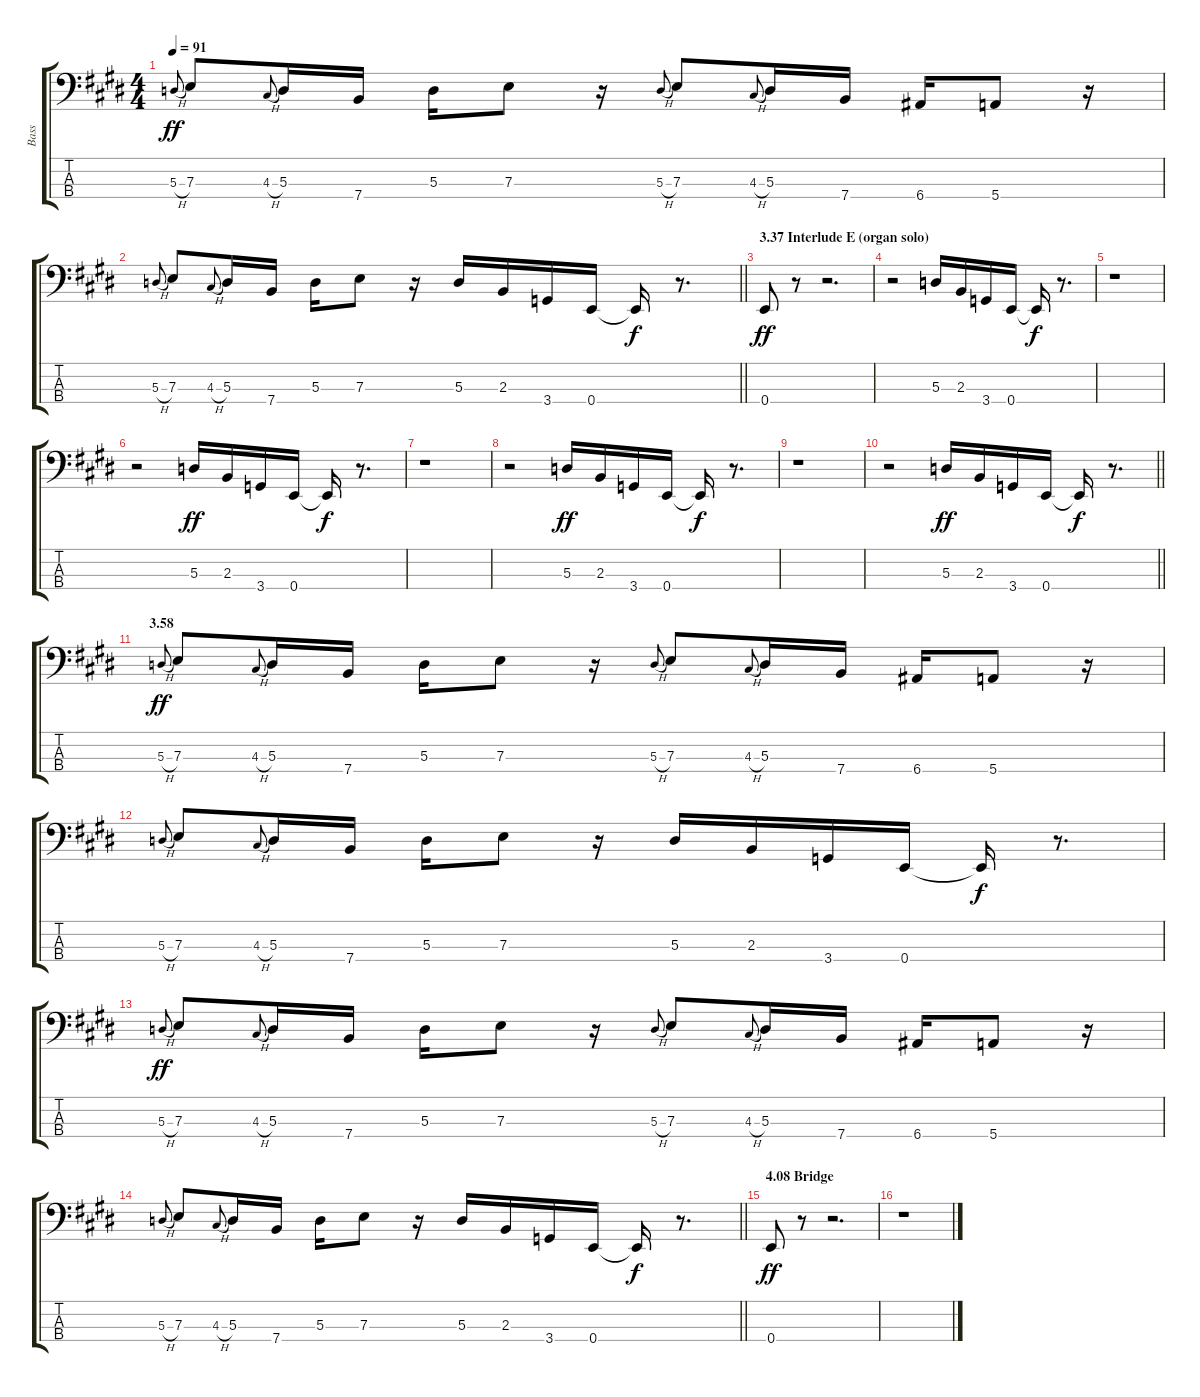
\track ("Bass" "Bass") {instrument electricbassfinger}
\staff {score tabs}
\tuning (G2 D2 A1 E1) {hide}
\ts (4 4)
\tempo 91
\clef f4
\ks e
5.3{h}.8{gr onbeat dy ff} 7.3.8 4.3{h}.8{gr onbeat} 5.3.16 7.4.16 5.3.16 7.3.8 r.16 5.3{h}.8{gr onbeat} 7.3.8 4.3{h}.8{gr onbeat} 5.3.16 7.4.16 6.4.16 5.4.8 r.16 |
\barLineRight lightlight
5.3{h}.8{gr onbeat} 7.3.8 4.3{h}.8{gr onbeat} 5.3.16 7.4.16 5.3.16 7.3.8 r.16 5.3.16 2.3.16 3.4.16 0.4.16 0.4{t}.16{dy f} r.8{d} |
\section ("" "3.37 Interlude E (organ solo)")
0.4.8{dy ff} r.8 r.2{d} |
r.2 5.3.16 2.3.16 3.4.16 0.4.16 0.4{t}.16{dy f} r.8{d} |
r.1 |
r.2 5.3.16{dy ff} 2.3.16 3.4.16 0.4.16 0.4{t}.16{dy f} r.8{d} |
r.1 |
r.2 5.3.16{dy ff} 2.3.16 3.4.16 0.4.16 0.4{t}.16{dy f} r.8{d} |
r.1 |
\barLineRight lightlight
r.2 5.3.16{dy ff} 2.3.16 3.4.16 0.4.16 0.4{t}.16{dy f} r.8{d} |
\section ("" "3.58")
5.3{h}.8{gr onbeat dy ff} 7.3.8 4.3{h}.8{gr onbeat} 5.3.16 7.4.16 5.3.16 7.3.8 r.16 5.3{h}.8{gr onbeat} 7.3.8 4.3{h}.8{gr onbeat} 5.3.16 7.4.16 6.4.16 5.4.8 r.16 |
5.3{h}.8{gr onbeat} 7.3.8 4.3{h}.8{gr onbeat} 5.3.16 7.4.16 5.3.16 7.3.8 r.16 5.3.16 2.3.16 3.4.16 0.4.16 0.4{t}.16{dy f} r.8{d} |
5.3{h}.8{gr onbeat dy ff} 7.3.8 4.3{h}.8{gr onbeat} 5.3.16 7.4.16 5.3.16 7.3.8 r.16 5.3{h}.8{gr onbeat} 7.3.8 4.3{h}.8{gr onbeat} 5.3.16 7.4.16 6.4.16 5.4.8 r.16 |
\barLineRight lightlight
5.3{h}.8{gr onbeat} 7.3.8 4.3{h}.8{gr onbeat} 5.3.16 7.4.16 5.3.16 7.3.8 r.16 5.3.16 2.3.16 3.4.16 0.4.16 0.4{t}.16{dy f} r.8{d} |
\section ("" "4.08 Bridge")
0.4.8{dy ff} r.8 r.2{d} |
r.1
